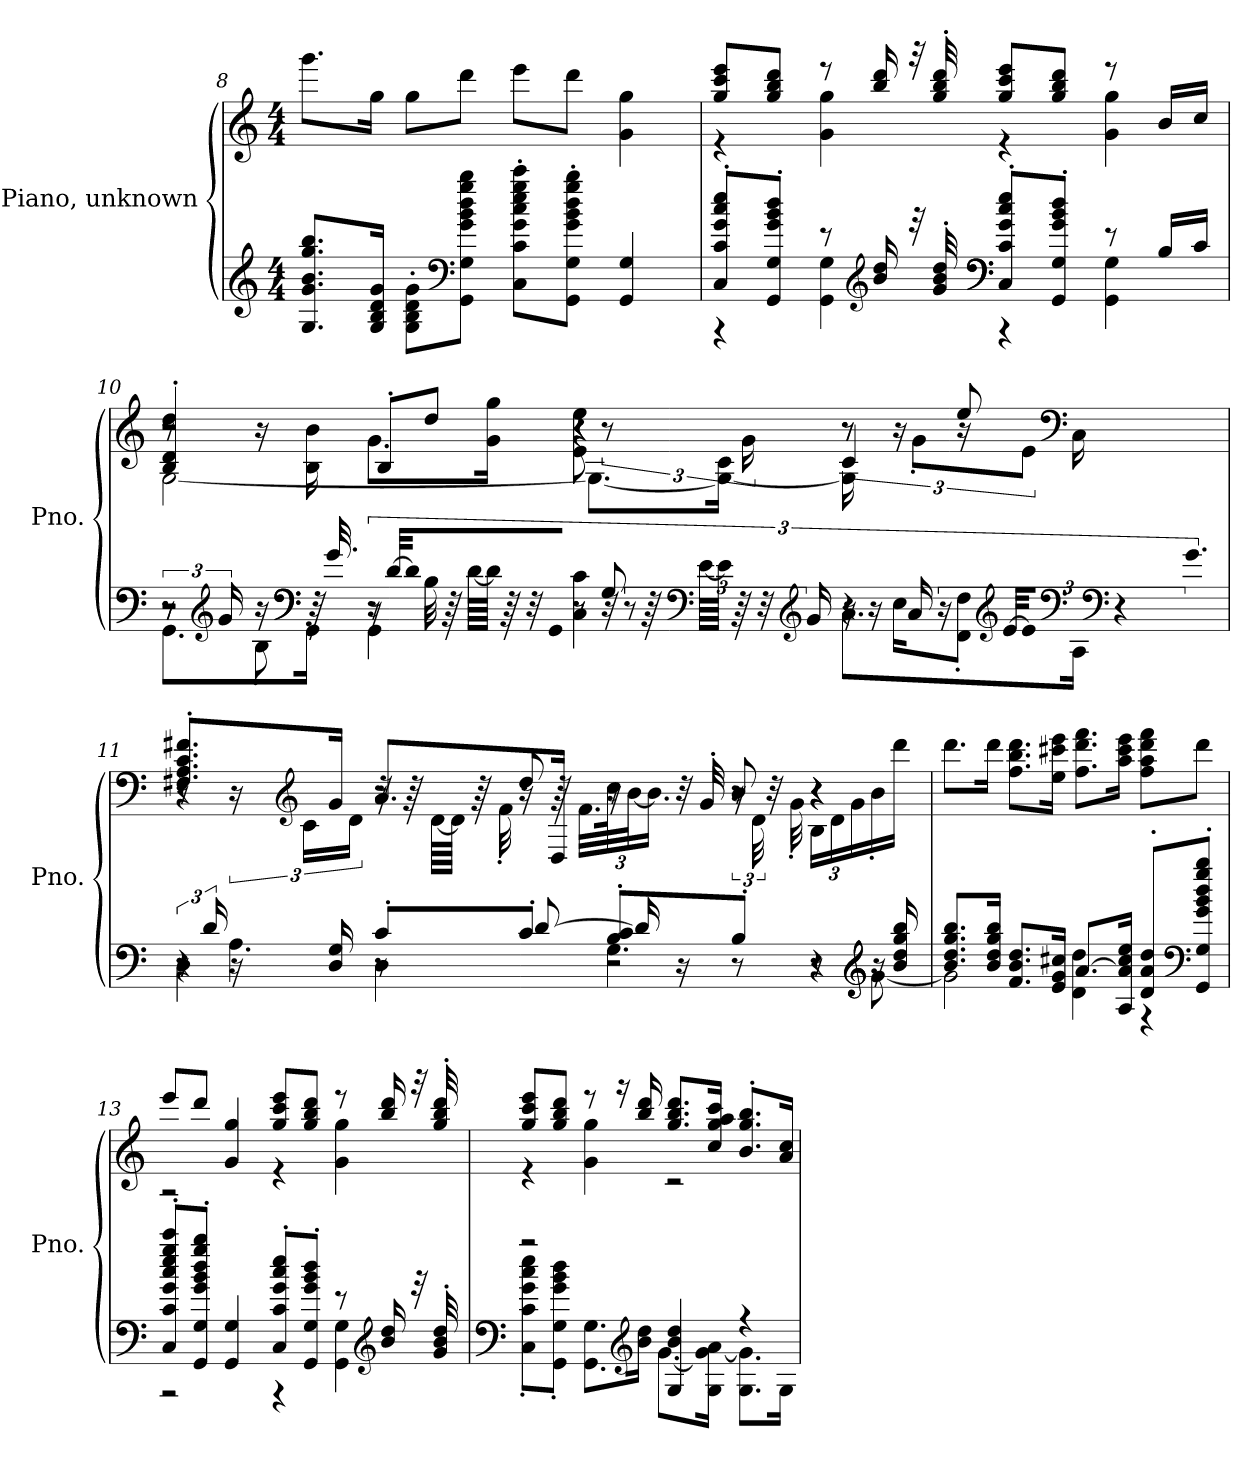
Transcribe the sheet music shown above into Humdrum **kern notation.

**kern	**kern
*part1	*part1
*staff2	*staff1
*I"Piano, unknown	*
*I'Pno.	*
*clefG2	*clefG2
*k[]	*k[]
*M4/4	*M4/4
=8	=8
8.G/ 8.g/ 8.b/ 8.gg/ 8.bb/L	8.ggg\L
16G/ 16B/ 16d/ 16g/Jk	16gg\Jk
8G\' 8B\' 8d\' 8g\'L	8gg\L
*clefF4	*
8GG\ 8G\ 8g\ 8b\ 8dd\ 8gg\ 8bb\J	8ddd\J
8C\' 8c\' 8g\' 8cc\' 8ee\' 8gg\' 8ccc\'L	8eee\L
8GG\' 8G\' 8g\' 8b\' 8dd\' 8gg\' 8bb\'J	8ddd\J
4GG/ 4G/	4g\ 4gg\
!!LO:LB:g=z
=9	=9
*^	*^
8C/' 8c/' 8g/' 8cc/' 8ee/'L	4r	8gg/ 8ccc/ 8eee/L	4r
8GG/' 8G/' 8g/' 8b/' 8dd/'J	.	8gg/ 8bb/ 8ddd/J	.
8r	4GG\ 4G\	8r	4g\ 4gg\
*clefG2	*	*	*
16b/ 16dd/	.	16bb/ 16ddd/	.
32r	.	32r	.
32g/' 32b/' 32dd/'	.	32gg/' 32bb/' 32ddd/'	.
*clefF4	*	*	*
8C/' 8c/' 8g/' 8cc/' 8ee/'L	4r	8gg/ 8ccc/ 8eee/L	4r
8GG/' 8G/' 8g/' 8b/' 8dd/'J	.	8gg/ 8bb/ 8ddd/J	.
8r	4GG\ 4G\	8r	4g\ 4gg\
16B/LL	.	16b/LL	.
16c/JJ	.	16cc/JJ	.
!!LO:PB:g=z
=10	=10	=10	=10
*^	*^	*^	*^
2r	8r	12r	8.GG\L	2r	8r	4B/' 4d/' 4dd/'	[2G\
*clefG2	*	*	*	*	*	*	*
.	.	24g/	.	.	.	.	.
.	8B'\	16r	.	.	16r	.	.
*clefF4	*	*	*	*	*	*	*
.	.	64r	16GG\Jk	.	16B\ 16b\	.	.
.	.	32.g/	.	.	.	.	.
.	8r	24r	4GG\	.	8.g\L	8B'/L	.
.	.	[48d/KKL	.	.	.	.	.
.	.	8d/]	.	.	.	.	.
.	32B\	.	.	.	.	8dd/J	.
.	64r	.	.	.	.	.	.
.	[64d\LLLL	.	.	.	.	.	.
.	64d\JJJJ]	16GG/Jk	.	.	16g\ 16gg\Jk	.	.
.	64r	.	.	.	.	.	.
.	32r	.	.	.	.	.	.
8r	8r	12r	4C\ 4c\	4r	8e\ 8ee\	4r	8.G\L_
*clefG2	*	*	*	*	*	*	*
.	.	24g/	.	.	.	.	.
8ee/	32r	16r	.	.	12r	.	.
.	64r	.	.	.	.	.	.
*clefF4	*	*	*	*	*	*	*
.	[64e\LLLL	.	.	.	.	.	.
.	64e\JJJJ]	16C/	.	.	.	.	16G\_ 16c\Jk
.	64r	.	.	.	.	.	.
.	.	.	.	.	24g\	.	.
.	32r	.	.	.	.	.	.
4r	16r	24r	8.C\L	8r	12r	4c/	16G\]
*clefG2	*	*	*	*	*	*	*
.	.	[48e/KKL	.	.	.	.	.
.	16cc\KL	8e/J]	.	.	.	.	16r
.	.	.	.	.	12g'\L	.	.
.	8d\' 8dd\'J	.	.	8ee/	.	.	16r
.	.	.	.	.	12e\J	.	.
*clefF4	*	*	*	*clefF4	*	*	*
.	.	64r	16CC\Jk	.	.	.	16C\
.	.	32.g/	.	.	.	.	.
*	*	*	*	*	*	*v	*v
!!LO:LB:g=z
=11	=11	=11	=11	=11	=11	=11
12r	8r	4r	4D\	4r	8r	8.F#X/' 8.A/' 8.c/' 8.f#X/'L
24d/	.	.	.	.	.	.
16r	4.A\	.	.	.	24r	.
*	*	*	*	*clefG2	*	*
.	.	.	.	.	24c\LL	.
16D/ 16G/	.	.	.	.	.	16g/Jk
.	.	.	.	.	24d\JJ	.
8c'/L	.	8r	4D\	8r	32r	8.a/L
.	.	.	.	.	64r	.
.	.	.	.	.	[64d\LLLL	.
.	.	.	.	.	64d\JJJJ]	.
.	.	.	.	.	64r	.
.	.	.	.	.	32f#'\	.
8c'/J	.	[8d/	.	8dd/	16r	.
.	.	.	.	.	64r	16D/Jk
.	.	.	.	.	32.f#\LLL	.
*	*	*	*	*	*Xbrackettup	*
8B/' 8c/'L	4.G\	16d/]	2r	8r	96cc\K	16r
.	.	.	.	.	[48b\J	.
.	.	.	.	.	16.b\JJ]	.
.	.	16r	.	.	.	32r
.	.	.	.	.	.	32g'/
*	*	*	*	*	*brackettup	*
8B'/J	.	8r	.	8b/	24r	8r
.	.	.	.	.	48d\	.
.	.	.	.	.	32r	.
.	.	.	.	.	32g'\	.
*	*	*	*	*	*Xbrackettup	*
8r	.	4r	.	4r	24B\LL	4r
.	.	.	.	.	24d\	.
.	.	.	.	.	24g\	.
*clefG2	*	*	*	*	*	*
16r	[8g\	.	.	.	16b'\	.
16b/ 16dd/ 16gg/ 16bb/	.	.	.	.	16ddd\JJ	.
*	*v	*v	*v	*	*	*
*	*	*v	*v	*v
!!LO:LB:g=z
=12	=12	=12
8.b/ 8.dd/ 8.gg/ 8.bb/L	2g\]	8.ddd\L
16b/ 16dd/ 16gg/ 16bb/Jk	.	16ddd\Jk
8.f/ 8.b/ 8.dd/L	.	8.ff\ 8.bb\ 8.ddd\L
16e/ 16g/ 16cc#X/Jk	.	16ee\ 16ccc#X\ 16eee\Jk
[8.a/L	4d\ 4dd\	8.ff\ 8.ddd\ 8.fff\L
16A/ 16a/] 16cc#/ 16ee/Jk	.	16aa\ 16ccc#\ 16eee\Jk
8d/' 8a/' 8dd/'L	4r	8ff\ 8aa\ 8ddd\ 8fff\L
*clefF4	*	*
8GG/' 8G/' 8g/' 8b/' 8dd/' 8gg/' 8bb/'J	.	8ddd\J
=13	=13	=13
*	*	*^
8C/' 8c/' 8g/' 8cc/' 8ee/' 8gg/' 8ccc/'L	2r	8eee/L	2r
8GG/' 8G/' 8g/' 8b/' 8dd/' 8gg/' 8bb/'J	.	8ddd/J	.
4GG/ 4G/	.	4g/ 4gg/	.
8C/' 8c/' 8g/' 8cc/' 8ee/'L	4r	8gg/ 8ccc/ 8eee/L	4r
8GG/' 8G/' 8g/' 8b/' 8dd/'J	.	8gg/ 8bb/ 8ddd/J	.
8r	4GG\ 4G\	8r	4g\ 4gg\
*clefG2	*	*	*
16b/ 16dd/	.	16bb/ 16ddd/	.
32r	.	32r	.
32g/' 32b/' 32dd/'	.	32gg/' 32bb/' 32ddd/'	.
=14	=14	=14	=14
*clefF4	*	*	*
2r	8C\' 8c\' 8g\' 8cc\' 8ee\'L	8gg/ 8ccc/ 8eee/L	4r
.	8GG\' 8G\' 8g\' 8b\' 8dd\'J	8gg/ 8bb/ 8ddd/J	.
.	8.GG\ 8.G\L	8r	4g\ 4gg\
.	.	16r	.
*clefG2	*	*	*
.	16b\ 16dd\Jk	16bb/ 16ddd/	.
4G/ 4b/ 4dd/	[8.g\L	8.gg/ 8.bb/ 8.ddd/L	2r
.	16G\ 16g\_ 16a\Jk	16cc/ 16gg/ 16aa/ 16ccc/Jk	.
4r	8.G\ 8.g\]L	8.b/' 8.gg/' 8.bb/'L	.
.	16G\Jk	16a/ 16cc/Jk	.
*v	*v	*	*
*	*v	*v
=	=
*-	*-
